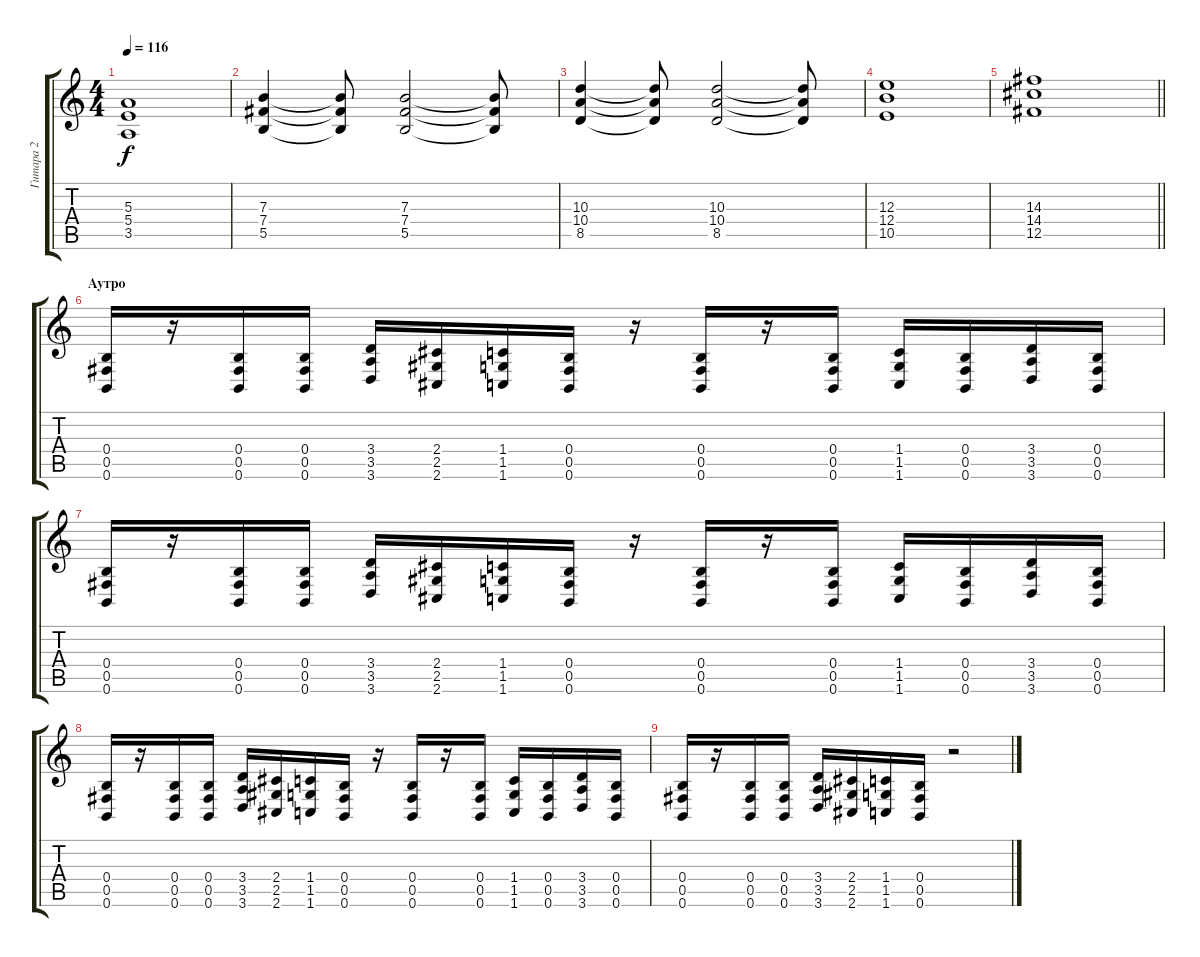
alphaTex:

\track ("Гитара 2" "Гитара 2") {instrument distortionguitar}
\staff {score tabs}
\tuning (Db4 Ab3 E3 B2 Gb2 B1) {hide}
\ts (4 4)
\tempo 116
\clef g2
\ks c
(5.3 5.4 3.5).1{dy f} |
(7.3 7.4 5.5).4 (7.3{t} 7.4{t} 5.5{t}).8 (7.3 7.4 5.5).2 (7.3{t} 7.4{t} 5.5{t}).8 |
(10.3 10.4 8.5).4 (10.3{t} 10.4{t} 8.5{t}).8 (10.3 10.4 8.5).2 (10.3{t} 10.4{t} 8.5{t}).8 |
(12.3 12.4 10.5).1 |
\barLineRight lightlight
(14.3 14.4 12.5).1 |
\section ("" "Аутро")
(0.4 0.5 0.6).16 r.16 (0.4 0.5 0.6).16 (0.4 0.5 0.6).16 (3.4 3.5 3.6).16 (2.4 2.5 2.6).16 (1.4 1.5 1.6).16 (0.4 0.5 0.6).16 r.16 (0.4 0.5 0.6).16 r.16 (0.4 0.5 0.6).16 (1.4 1.5 1.6).16 (0.4 0.5 0.6).16 (3.4 3.5 3.6).16 (0.4 0.5 0.6).16 |
(0.4 0.5 0.6).16 r.16 (0.4 0.5 0.6).16 (0.4 0.5 0.6).16 (3.4 3.5 3.6).16 (2.4 2.5 2.6).16 (1.4 1.5 1.6).16 (0.4 0.5 0.6).16 r.16 (0.4 0.5 0.6).16 r.16 (0.4 0.5 0.6).16 (1.4 1.5 1.6).16 (0.4 0.5 0.6).16 (3.4 3.5 3.6).16 (0.4 0.5 0.6).16 |
(0.4 0.5 0.6).16 r.16 (0.4 0.5 0.6).16 (0.4 0.5 0.6).16 (3.4 3.5 3.6).16 (2.4 2.5 2.6).16 (1.4 1.5 1.6).16 (0.4 0.5 0.6).16 r.16 (0.4 0.5 0.6).16 r.16 (0.4 0.5 0.6).16 (1.4 1.5 1.6).16 (0.4 0.5 0.6).16 (3.4 3.5 3.6).16 (0.4 0.5 0.6).16 |
(0.4 0.5 0.6).16 r.16 (0.4 0.5 0.6).16 (0.4 0.5 0.6).16 (3.4 3.5 3.6).16 (2.4 2.5 2.6).16 (1.4 1.5 1.6).16 (0.4 0.5 0.6).16 r.2
